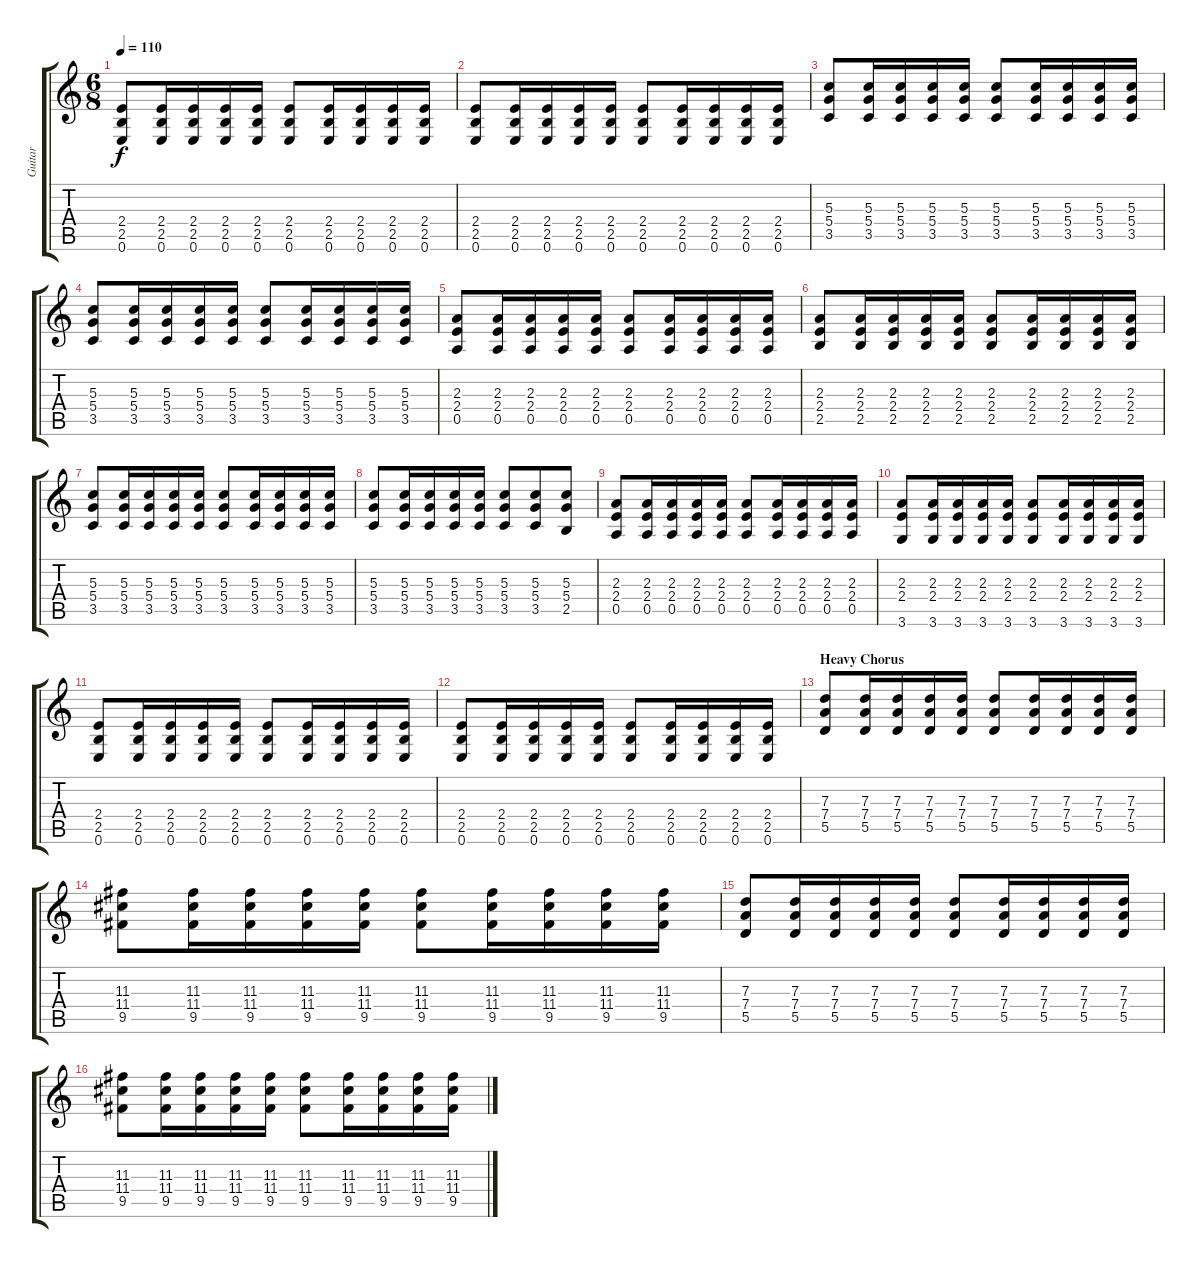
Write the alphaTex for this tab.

\track ("Guitar" "Guitar") {instrument acousticguitarnylon}
\staff {score tabs}
\tuning (E4 B3 G3 D3 A2 E2) {hide}
\ts (6 8)
\tempo 110
\clef g2
\ks c
(2.4 2.5 0.6).8{dy f} (2.4 2.5 0.6).16 (2.4 2.5 0.6).16 (2.4 2.5 0.6).16 (2.4 2.5 0.6).16 (2.4 2.5 0.6).8 (2.4 2.5 0.6).16 (2.4 2.5 0.6).16 (2.4 2.5 0.6).16 (2.4 2.5 0.6).16 |
(2.4 2.5 0.6).8 (2.4 2.5 0.6).16 (2.4 2.5 0.6).16 (2.4 2.5 0.6).16 (2.4 2.5 0.6).16 (2.4 2.5 0.6).8 (2.4 2.5 0.6).16 (2.4 2.5 0.6).16 (2.4 2.5 0.6).16 (2.4 2.5 0.6).16 |
(5.3 5.4 3.5).8 (5.3 5.4 3.5).16 (5.3 5.4 3.5).16 (5.3 5.4 3.5).16 (5.3 5.4 3.5).16 (5.3 5.4 3.5).8 (5.3 5.4 3.5).16 (5.3 5.4 3.5).16 (5.3 5.4 3.5).16 (5.3 5.4 3.5).16 |
(5.3 5.4 3.5).8 (5.3 5.4 3.5).16 (5.3 5.4 3.5).16 (5.3 5.4 3.5).16 (5.3 5.4 3.5).16 (5.3 5.4 3.5).8 (5.3 5.4 3.5).16 (5.3 5.4 3.5).16 (5.3 5.4 3.5).16 (5.3 5.4 3.5).16 |
(2.3 2.4 0.5).8 (2.3 2.4 0.5).16 (2.3 2.4 0.5).16 (2.3 2.4 0.5).16 (2.3 2.4 0.5).16 (2.3 2.4 0.5).8 (2.3 2.4 0.5).16 (2.3 2.4 0.5).16 (2.3 2.4 0.5).16 (2.3 2.4 0.5).16 |
(2.3 2.4 2.5).8 (2.3 2.4 2.5).16 (2.3 2.4 2.5).16 (2.3 2.4 2.5).16 (2.3 2.4 2.5).16 (2.3 2.4 2.5).8 (2.3 2.4 2.5).16 (2.3 2.4 2.5).16 (2.3 2.4 2.5).16 (2.3 2.4 2.5).16 |
(5.3 5.4 3.5).8 (5.3 5.4 3.5).16 (5.3 5.4 3.5).16 (5.3 5.4 3.5).16 (5.3 5.4 3.5).16 (5.3 5.4 3.5).8 (5.3 5.4 3.5).16 (5.3 5.4 3.5).16 (5.3 5.4 3.5).16 (5.3 5.4 3.5).16 |
(5.3 5.4 3.5).8 (5.3 5.4 3.5).16 (5.3 5.4 3.5).16 (5.3 5.4 3.5).16 (5.3 5.4 3.5).16 (5.3 5.4 3.5).8 (5.3 5.4 3.5).8 (5.3 5.4 2.5).8 |
(2.3 2.4 0.5).8 (2.3 2.4 0.5).16 (2.3 2.4 0.5).16 (2.3 2.4 0.5).16 (2.3 2.4 0.5).16 (2.3 2.4 0.5).8 (2.3 2.4 0.5).16 (2.3 2.4 0.5).16 (2.3 2.4 0.5).16 (2.3 2.4 0.5).16 |
(2.3 2.4 3.6).8 (2.3 2.4 3.6).16 (2.3 2.4 3.6).16 (2.3 2.4 3.6).16 (2.3 2.4 3.6).16 (2.3 2.4 3.6).8 (2.3 2.4 3.6).16 (2.3 2.4 3.6).16 (2.3 2.4 3.6).16 (2.3 2.4 3.6).16 |
(2.4 2.5 0.6).8 (2.4 2.5 0.6).16 (2.4 2.5 0.6).16 (2.4 2.5 0.6).16 (2.4 2.5 0.6).16 (2.4 2.5 0.6).8 (2.4 2.5 0.6).16 (2.4 2.5 0.6).16 (2.4 2.5 0.6).16 (2.4 2.5 0.6).16 |
(2.4 2.5 0.6).8 (2.4 2.5 0.6).16 (2.4 2.5 0.6).16 (2.4 2.5 0.6).16 (2.4 2.5 0.6).16 (2.4 2.5 0.6).8 (2.4 2.5 0.6).16 (2.4 2.5 0.6).16 (2.4 2.5 0.6).16 (2.4 2.5 0.6).16 |
\section ("" "Heavy Chorus")
(7.3 7.4 5.5).8 (7.3 7.4 5.5).16 (7.3 7.4 5.5).16 (7.3 7.4 5.5).16 (7.3 7.4 5.5).16 (7.3 7.4 5.5).8 (7.3 7.4 5.5).16 (7.3 7.4 5.5).16 (7.3 7.4 5.5).16 (7.3 7.4 5.5).16 |
(11.3 11.4 9.5).8 (11.3 11.4 9.5).16 (11.3 11.4 9.5).16 (11.3 11.4 9.5).16 (11.3 11.4 9.5).16 (11.3 11.4 9.5).8 (11.3 11.4 9.5).16 (11.3 11.4 9.5).16 (11.3 11.4 9.5).16 (11.3 11.4 9.5).16 |
(7.3 7.4 5.5).8 (7.3 7.4 5.5).16 (7.3 7.4 5.5).16 (7.3 7.4 5.5).16 (7.3 7.4 5.5).16 (7.3 7.4 5.5).8 (7.3 7.4 5.5).16 (7.3 7.4 5.5).16 (7.3 7.4 5.5).16 (7.3 7.4 5.5).16 |
(11.3 11.4 9.5).8 (11.3 11.4 9.5).16 (11.3 11.4 9.5).16 (11.3 11.4 9.5).16 (11.3 11.4 9.5).16 (11.3 11.4 9.5).8 (11.3 11.4 9.5).16 (11.3 11.4 9.5).16 (11.3 11.4 9.5).16 (11.3 11.4 9.5).16
